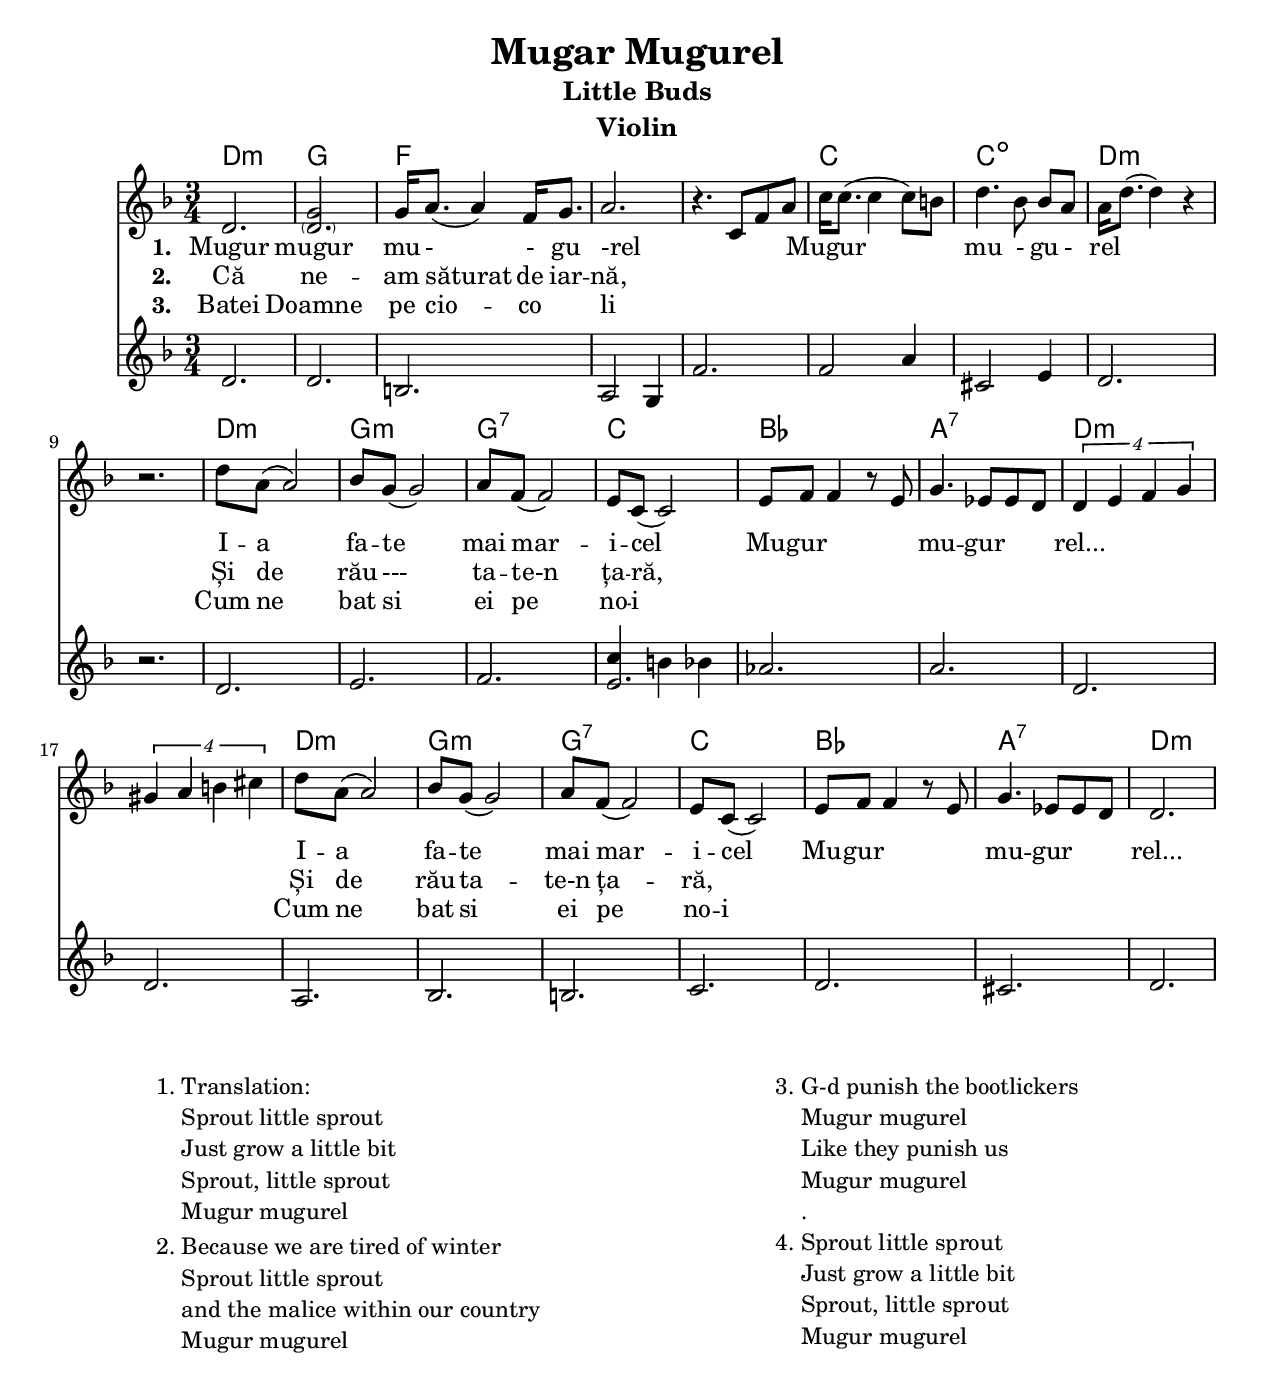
\version "2.24.0"
\include "english.ly"
%\pointAndClickOff
\paper{
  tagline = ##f
  print-all-headers = ##t
  #(set-paper-size "letter")
}
date = #(strftime "%d-%m-%Y" (localtime (current-time)))

%\markup{ \italic{ " Updated " \date  }  }

%\markup{ Got something to say? }

global = {
  \clef treble
  \key d \minor
  \time 3/4
  \set Score.rehearsalMarkFormatter = #format-mark-box-alphabet
}

%#################################### Melody ########################
melody = \relative c' {
  \global
  %\partial 16*3 a16 d f   %lead in notes

  d2.
  <<\parenthesize d2. g2>>
  g16 a8.(a4) f16 [g8.]|
  a2.

  r4. c,8 f a|
  c16 c8.(c4 c8) [b]|
  d4. bf8 bf [a]
  a16 d8.(d4) r|
  r2.
  %b
  d8 a(a2)
  bf8 g(g2)
  a8 f(f2)
  e8 c(c2)

  e8 f f4 r8 e
  g4. ef8 ef d|
  \tuplet 4/3 {d4 e f g}
  \tuplet 4/3 {gs4 a b cs}

  d8 a(a2)
  bf8 g(g2)
  a8 f(f2)
  e8 c(c2)

  e8 f f4 r8 e|
  g4. ef8 ef d
  d2.  % measure 24
  %r2.

}
%################################# Lyrics #####################
\addlyrics{
  \set stanza = #"1. "
  Mugur mugur mu - - gu -rel
  _ _ _  Mugur \skip2 \skip2  mu -  gu -  rel
  \skip1
  I -- a fa -- te mai mar -- i -- cel
  Mu -- gur \skip2 \skip2  mu -- gur \skip2 \skip2  rel...
  \repeat unfold 7{\skip 2}
  I -- a fa -- te mai mar -- i -- cel
  Mu -- gur \skip2 \skip2  mu -- gur \skip2 \skip2  rel...
}

\addlyrics{
  \set stanza = #"2. "
Că ne -- am săturat de iar -- nă,
\repeat unfold 12{\skip 2}
Și de rău --- ta -- te-n ța -- ră,
\repeat unfold 16{\skip 2}
Și de rău -- ta -- te-n ța -- ră,
}

\addlyrics{
  \set stanza = #"3. "
  Batei Doamne pe cio -- co  \skip 2 li
  \repeat unfold 12{\skip 2}
  Cum ne bat si ei pe no -- i
  \repeat unfold 16{\skip 2}
  Cum ne bat si ei pe no -- i

}

bass = \relative c'{
  \global
  %\clef bass
  d2.
  d2.
  b2.
  a2 g4
  f'2.
  f2 a4
  cs,2 e4
  d2.
  r2.

  d2.
  e2.
  f2.
  <<
    {e2. } %e2 r %   more stuff here
    {c'4 b bf}
  >>
  af2.
  a2.
  d,2.
  d2.
  a2.
  bf2.
  b2.
  c2.
  d2.
  cs2.
  d2.

}



%################################# Chords #######################
harmonies = \chordmode {
  d4*3:m
  g4*3
  f2.*3
  c2.
  c4*3:dim
  %cs2.:7
  d2.:m
  s2.
  %b Ia Fate etc
  d2.:m
  g2.:m
  g2.:7
  c2.
  bf2.
  a2.:7
  d2.*2:m
  d2.:m
  g2.:m
  g2.:7
  c2.
  bf2.
  a2.:7
  d2.:m

}

\score {
  <<
    \new ChordNames {
      \set chordChanges = ##f
      \harmonies
    }
    \new Staff  \melody
    \new Staff  \bass
  >>
  \header{
    title= "Mugar Mugurel"
    subtitle="Little Buds"
    composer= ""
    instrument = "Violin"
    arranger= ""
  }
  \midi{\tempo 4 = 120}
  \layout{indent = 1.0\cm}
}

% more verses:
\markup{}
\markup {
  \fill-line {
    \hspace #0.1 % distance from left margin
    \column {
      \line {
        "1."
        \column {
          "Translation:"
          "Sprout little sprout"
          "Just grow a little bit"
          "Sprout, little sprout"
          "Mugur mugurel"
        }
      }
      \hspace #0.2 % vertical distance between verses
      \line {
        "2."
        \column {
          "Because we are tired of winter"
          "Sprout little sprout"
          "and the malice within our country"
          "Mugur mugurel"
        }
      }

    }
    \hspace #0.1  % horiz. distance between columns
    \column {
      \line {
        "3."
        \column {
          "G-d punish the bootlickers"
          "Mugur mugurel"
          "Like they punish us"
          "Mugur mugurel".
        }
      }
      \hspace #0.2 % distance between verses
      \line {
        "4."
        \column {
          "Sprout little sprout"
          "Just grow a little bit"
          "Sprout, little sprout"
          "Mugur mugurel"
        }
      }

    }
    \hspace #0.1 % distance to right margin
  }
}


%{
http://lyricstranslate.com/en/mugur-mugurel-sprout-you-little-sprout.html
Mugur, mugur, mugurel,
Mugur, mugurel,
Ia fă-te mai măricel,
Mugur, mugurel,
Ia fă-te mai măricel,
Mugur, mugurel.

Că ne-am săturat de iarnă,
Mugur, mugurel,
Și de răutate-n țară,
Mugur, mugurel,
Și de răutate-n țară,
Mugur, mugurel.

Bate-i, Doamne, pe ciocoi,
Mugur, mugurel,
Cum ne bat și ei pe noi,
Mugur, mugurel,
Cum ne bat și ei pe noi,
Mugur, mugurel.

Mugur, mugur, mugurel,
Mugur, mugurel,
Ia fă-te mai măricel,
Mugur, mugurel,
Ia fă-te mai măricel,
Mugur, mugurel.

%}